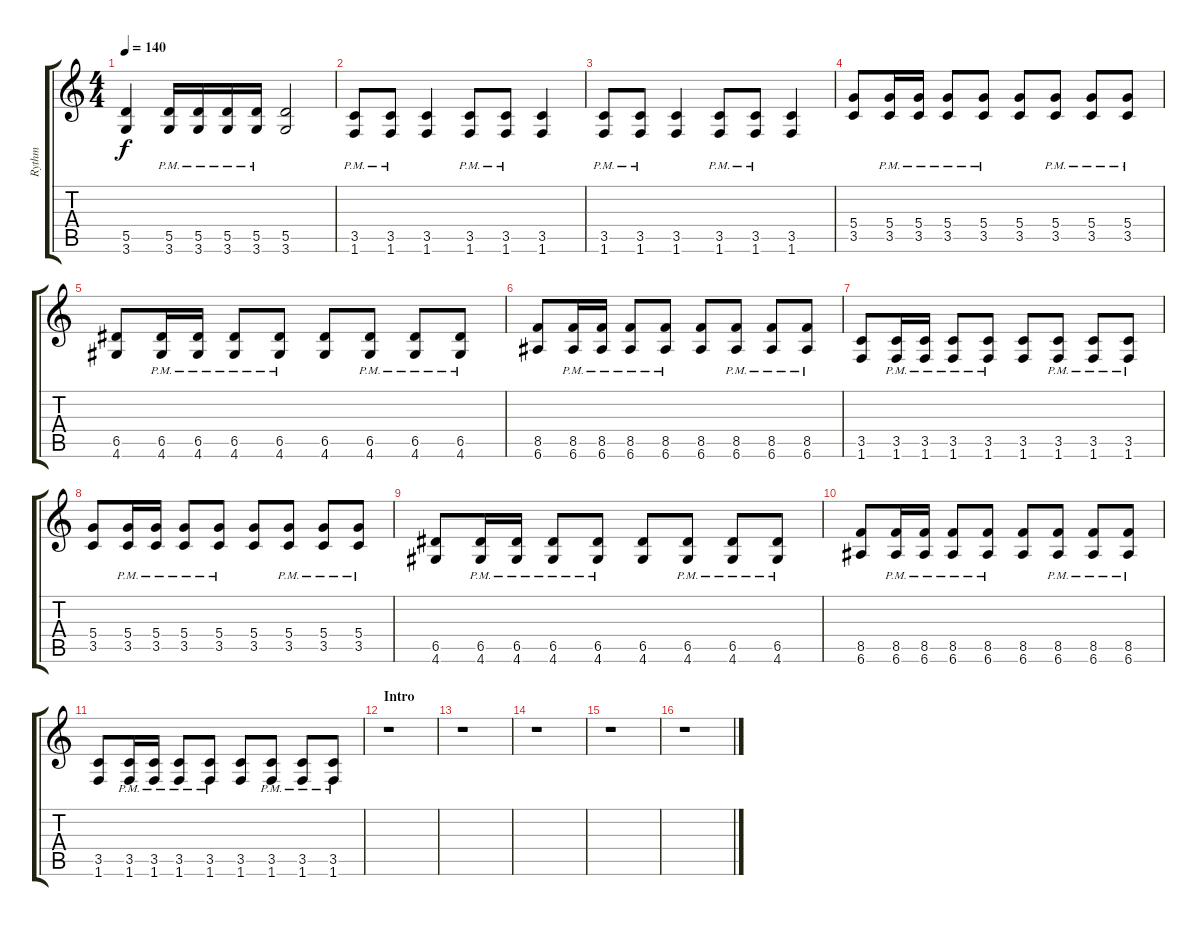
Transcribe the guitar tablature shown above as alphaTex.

\track ("Rythm" "Rythm") {instrument overdrivenguitar}
\staff {score tabs}
\tuning (E4 B3 G3 D3 A2 E2) {hide}
\ts (4 4)
\tempo 140
\clef g2
\ks c
(5.5 3.6).4{dy f} (5.5{pm} 3.6{pm}).16 (5.5{pm} 3.6{pm}).16 (5.5{pm} 3.6{pm}).16 (5.5{pm} 3.6{pm}).16 (5.5 3.6).2 |
(3.5{pm} 1.6{pm}).8 (3.5{pm} 1.6{pm}).8 (3.5 1.6).4 (3.5{pm} 1.6{pm}).8 (3.5{pm} 1.6{pm}).8 (3.5 1.6).4 |
(3.5{pm} 1.6{pm}).8 (3.5{pm} 1.6{pm}).8 (3.5 1.6).4 (3.5{pm} 1.6{pm}).8 (3.5{pm} 1.6{pm}).8 (3.5 1.6).4 |
(5.4 3.5).8 (5.4{pm} 3.5{pm}).16 (5.4{pm} 3.5{pm}).16 (5.4{pm} 3.5{pm}).8 (5.4{pm} 3.5{pm}).8 (5.4 3.5).8 (5.4{pm} 3.5{pm}).8 (5.4{pm} 3.5{pm}).8 (5.4{pm} 3.5{pm}).8 |
(6.5 4.6).8 (6.5{pm} 4.6{pm}).16 (6.5{pm} 4.6{pm}).16 (6.5{pm} 4.6{pm}).8 (6.5{pm} 4.6{pm}).8 (6.5 4.6).8 (6.5{pm} 4.6{pm}).8 (6.5{pm} 4.6{pm}).8 (6.5{pm} 4.6{pm}).8 |
(8.5 6.6).8 (8.5{pm} 6.6{pm}).16 (8.5{pm} 6.6{pm}).16 (8.5{pm} 6.6{pm}).8 (8.5{pm} 6.6{pm}).8 (8.5 6.6).8 (8.5{pm} 6.6{pm}).8 (8.5{pm} 6.6{pm}).8 (8.5{pm} 6.6{pm}).8 |
(3.5 1.6).8 (3.5{pm} 1.6{pm}).16 (3.5{pm} 1.6{pm}).16 (3.5{pm} 1.6{pm}).8 (3.5{pm} 1.6{pm}).8 (3.5 1.6).8 (3.5{pm} 1.6{pm}).8 (3.5{pm} 1.6{pm}).8 (3.5{pm} 1.6{pm}).8 |
(5.4 3.5).8 (5.4{pm} 3.5{pm}).16 (5.4{pm} 3.5{pm}).16 (5.4{pm} 3.5{pm}).8 (5.4{pm} 3.5{pm}).8 (5.4 3.5).8 (5.4{pm} 3.5{pm}).8 (5.4{pm} 3.5{pm}).8 (5.4{pm} 3.5{pm}).8 |
(6.5 4.6).8 (6.5{pm} 4.6{pm}).16 (6.5{pm} 4.6{pm}).16 (6.5{pm} 4.6{pm}).8 (6.5{pm} 4.6{pm}).8 (6.5 4.6).8 (6.5{pm} 4.6{pm}).8 (6.5{pm} 4.6{pm}).8 (6.5{pm} 4.6{pm}).8 |
(8.5 6.6).8 (8.5{pm} 6.6{pm}).16 (8.5{pm} 6.6{pm}).16 (8.5{pm} 6.6{pm}).8 (8.5{pm} 6.6{pm}).8 (8.5 6.6).8 (8.5{pm} 6.6{pm}).8 (8.5{pm} 6.6{pm}).8 (8.5{pm} 6.6{pm}).8 |
(3.5 1.6).8 (3.5{pm} 1.6{pm}).16 (3.5{pm} 1.6{pm}).16 (3.5{pm} 1.6{pm}).8 (3.5{pm} 1.6{pm}).8 (3.5 1.6).8 (3.5{pm} 1.6{pm}).8 (3.5{pm} 1.6{pm}).8 (3.5{pm} 1.6{pm}).8 |
\section ("" "Intro")
r.1 |
r.1 |
r.1 |
r.1 |
r.1
